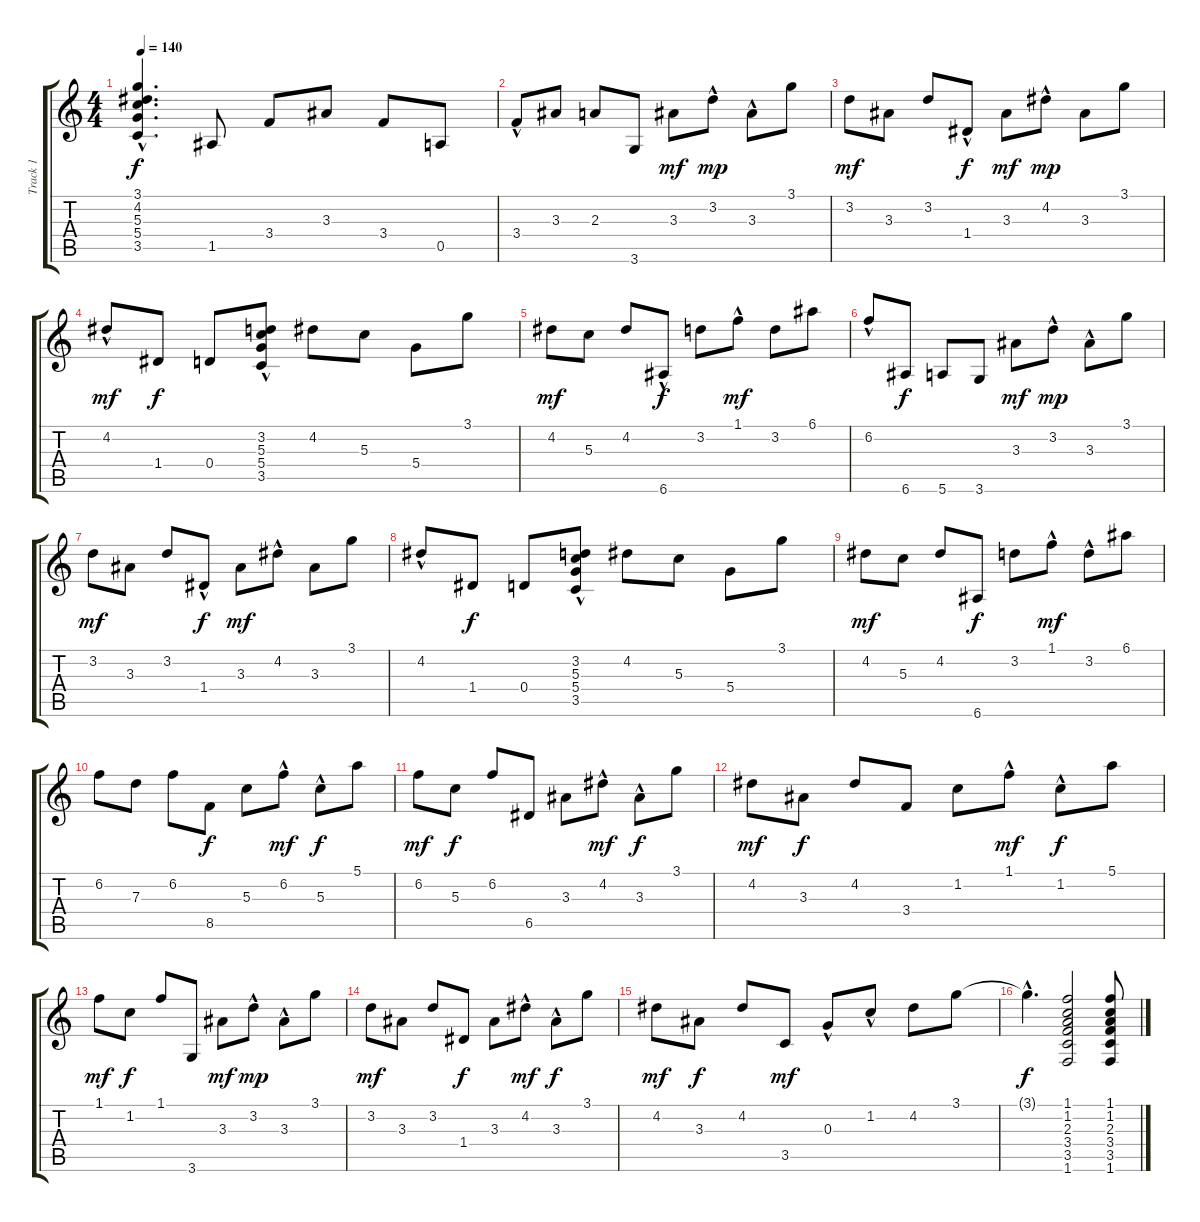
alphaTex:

\track ("Track 1" "Track 1") {instrument acousticguitarsteel}
\staff {score tabs}
\tuning (E4 B3 G3 D3 A2 E2) {hide}
\ts (4 4)
\tempo 140
\clef g2
\ks c
(3.1{hac t} 4.2{hac t} 5.3{hac t} 5.4{hac t} 3.5{hac t}).4{d dy f} 1.5.8 3.4.8 3.3.8 3.4.8 0.5.8 |
3.4{hac}.8 3.3.8 2.3.8 3.6.8 3.3.8{dy mf} 3.2{hac}.8{dy mp} 3.3{hac}.8 3.1.8 |
3.2.8{dy mf} 3.3.8 3.2.8 1.4{hac}.8{dy f} 3.3.8{dy mf} 4.2{hac}.8{dy mp} 3.3.8 3.1.8 |
4.2{hac}.8{dy mf} 1.4.8{dy f} 0.4.8 (3.2 5.3 5.4{hac} 3.5).8 4.2.8 5.3.8 5.4.8 3.1.8 |
4.2.8{dy mf} 5.3.8 4.2.8 6.6{hac}.8{dy f} 3.2.8 1.1{hac}.8{dy mf} 3.2.8 6.1.8 |
6.2{hac}.8 6.6.8{dy f} 5.6.8 3.6.8 3.3.8{dy mf} 3.2{hac}.8{dy mp} 3.3{hac}.8 3.1.8 |
3.2.8{dy mf} 3.3.8 3.2.8 1.4{hac}.8{dy f} 3.3.8{dy mf} 4.2{hac}.8 3.3.8 3.1.8 |
4.2{hac}.8 1.4.8{dy f} 0.4.8 (3.2 5.3 5.4{hac} 3.5).8 4.2.8 5.3.8 5.4.8 3.1.8 |
4.2.8{dy mf} 5.3.8 4.2.8 6.6.8{dy f} 3.2.8 1.1{hac}.8{dy mf} 3.2{hac}.8 6.1.8 |
6.2.8 7.3.8 6.2.8 8.5.8{dy f} 5.3.8 6.2{hac}.8{dy mf} 5.3{hac}.8{dy f} 5.1.8 |
6.2.8{dy mf} 5.3.8{dy f} 6.2.8 6.5.8 3.3.8 4.2{hac}.8{dy mf} 3.3{hac}.8{dy f} 3.1.8 |
4.2.8{dy mf} 3.3.8{dy f} 4.2.8 3.4.8 1.2.8 1.1{hac}.8{dy mf} 1.2{hac}.8{dy f} 5.1.8 |
1.1.8{dy mf} 1.2.8{dy f} 1.1.8 3.6.8 3.3.8{dy mf} 3.2{hac}.8{dy mp} 3.3{hac}.8 3.1.8 |
3.2.8{dy mf} 3.3.8 3.2.8 1.4.8{dy f} 3.3.8 4.2{hac}.8{dy mf} 3.3{hac}.8{dy f} 3.1.8 |
4.2.8{dy mf} 3.3.8{dy f} 4.2.8 3.5.8{dy mf} 0.3{hac}.8 1.2{hac}.8 4.2.8 3.1.8 |
3.1{hac t}.4{d dy f} (1.1 1.2 2.3 3.4 3.5 1.6).2 (1.1 1.2 2.3 3.4 3.5 1.6).8
